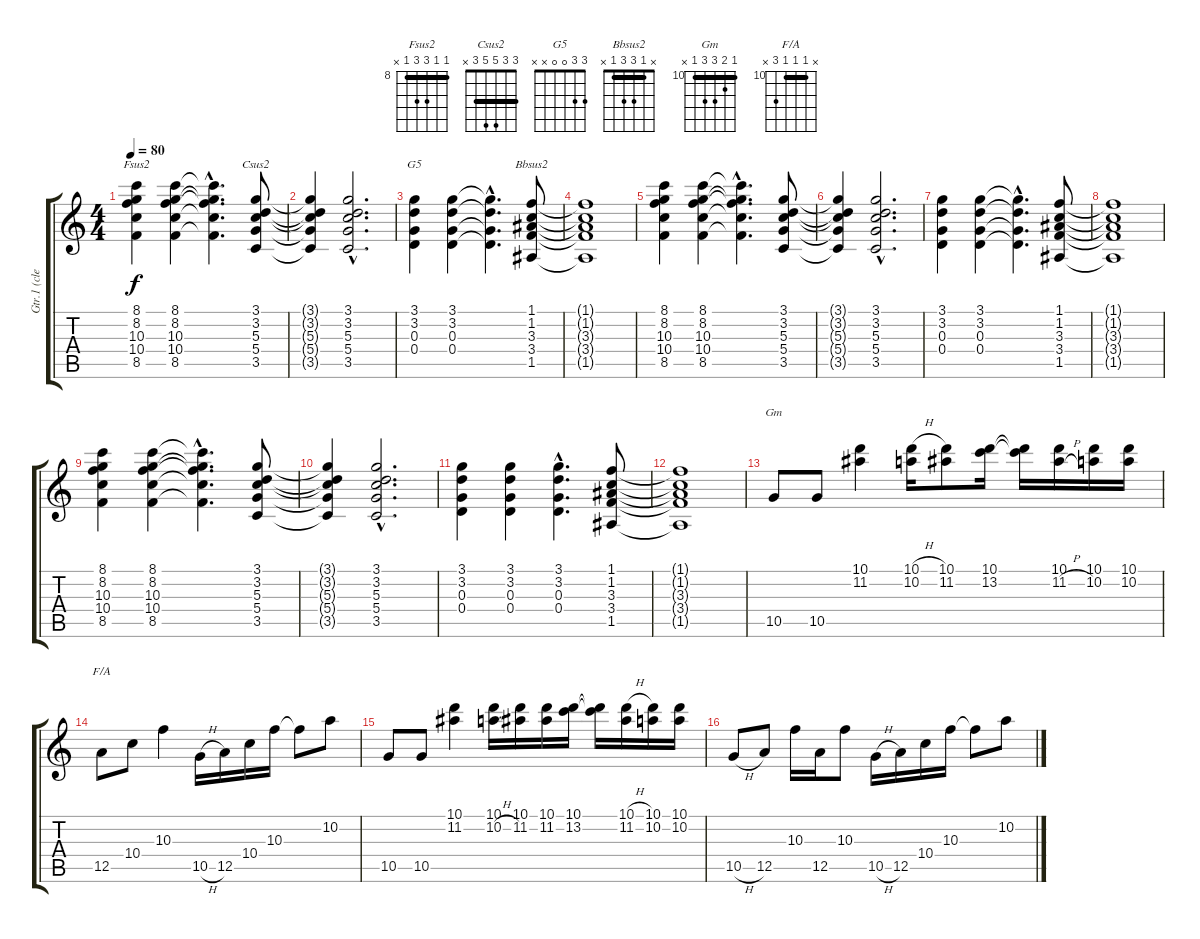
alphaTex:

\track ("Gtr.1 (clean)" "Gtr.1 (cle") {instrument electricguitarclean}
\staff {score tabs}
\tuning (E4 B3 G3 D3 A2 E2) {hide}
\chord ("Fsus2" 8 8 10 10 8 x) {firstfret 8 barre 8}
\chord ("Csus2" 3 3 5 5 3 x) {barre 3}
\chord ("G5" 3 3 0 0 x x)
\chord ("Bbsus2" x 1 3 3 1 x) {barre 1}
\chord ("Gm" 10 11 12 12 10 x) {firstfret 10 barre 10}
\chord ("F/A" x 10 10 10 12 x) {firstfret 10 barre 10}
\ts (4 4)
\tempo 80
\clef g2
\ks c
(8.1 8.2 10.3 10.4 8.5).4{ch "Fsus2" dy f} (8.1 8.2 10.3 10.4 8.5).4 (8.1{hac t} 8.2{hac t} 10.3{hac t} 10.4{hac t} 8.5{hac t}).4{d} (3.1 3.2 5.3 5.4 3.5).8{ch "Csus2"} |
(3.1{t} 3.2{t} 5.3{t} 5.4{t} 3.5{t}).4 (3.1{hac} 3.2{hac} 5.3{hac} 5.4{hac} 3.5{hac}).2{d} |
(3.1 3.2 0.3 0.4).4{ch "G5"} (3.1 3.2 0.3 0.4).4 (3.1{hac t} 3.2{hac t} 0.3{hac t} 0.4{hac t}).4{d} (1.1 1.2 3.3 3.4 1.5).8{ch "Bbsus2"} |
(1.1{t} 1.2{t} 3.3{t} 3.4{t} 1.5{t}).1 |
(8.1 8.2 10.3 10.4 8.5).4 (8.1 8.2 10.3 10.4 8.5).4 (8.1{hac t} 8.2{hac t} 10.3{hac t} 10.4{hac t} 8.5{hac t}).4{d} (3.1 3.2 5.3 5.4 3.5).8 |
(3.1{t} 3.2{t} 5.3{t} 5.4{t} 3.5{t}).4 (3.1{hac} 3.2{hac} 5.3{hac} 5.4{hac} 3.5{hac}).2{d} |
(3.1 3.2 0.3 0.4).4 (3.1 3.2 0.3 0.4).4 (3.1{hac t} 3.2{hac t} 0.3{hac t} 0.4{hac t}).4{d} (1.1 1.2 3.3 3.4 1.5).8 |
(1.1{t} 1.2{t} 3.3{t} 3.4{t} 1.5{t}).1 |
(8.1 8.2 10.3 10.4 8.5).4 (8.1 8.2 10.3 10.4 8.5).4 (8.1{hac t} 8.2{hac t} 10.3{hac t} 10.4{hac t} 8.5{hac t}).4{d} (3.1 3.2 5.3 5.4 3.5).8 |
(3.1{t} 3.2{t} 5.3{t} 5.4{t} 3.5{t}).4 (3.1{hac} 3.2{hac} 5.3{hac} 5.4{hac} 3.5{hac}).2{d} |
(3.1 3.2 0.3 0.4).4 (3.1 3.2 0.3 0.4).4 (3.1{hac} 3.2{hac} 0.3{hac} 0.4{hac}).4{d} (1.1 1.2 3.3 3.4 1.5).8 |
(1.1{t} 1.2{t} 3.3{t} 3.4{t} 1.5{t}).1 |
10.5.8{ch "Gm"} 10.5.8 (10.1 11.2).4 (10.1{h} 10.2).16 (10.1 11.2).8 (10.1 13.2).16 (10.1{t} 13.2{t}).16 (10.1 11.2{h}).16 (10.1 10.2).16 (10.1 10.2).16 |
12.5.8{ch "F/A"} 10.4.8 10.3.4 10.5{h}.16 12.5.16 10.4.16 10.3.16 10.3{t}.8 10.2.8 |
10.5.8 10.5.8 (10.1 11.2).4 (10.1 10.2{h}).16 (10.1 11.2).16 (10.1 11.2).16 (10.1 13.2).16 (10.1{t} 13.2{t}).16 (10.1{h} 11.2).16 (10.1 10.2).16 (10.1 10.2).16 |
10.5{h}.8 12.5.8 10.3.16 12.5.16 10.3.8 10.5{h}.16 12.5.16 10.4.16 10.3.16 10.3{t}.8 10.2.8
